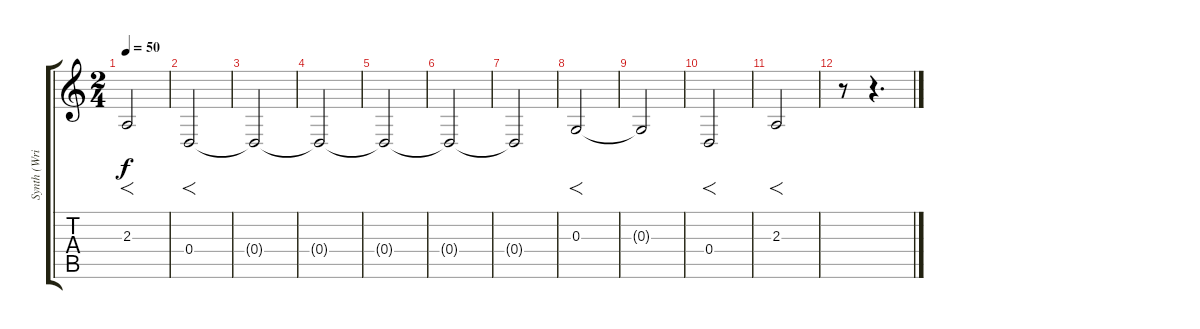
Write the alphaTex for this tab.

\track ("Synth (Wright)" "Synth (Wri") {instrument fx4atmosphere}
\staff {score tabs}
\tuning (E4 B3 G3 D3 A2 E2) {hide}
\ts (2 4)
\tempo 50
\clef g2
\ks c
2.3.2{f dy f} |
0.4.2{f} |
0.4{t}.2 |
0.4{t}.2 |
0.4{t}.2 |
0.4{t}.2 |
0.4{t}.2 |
0.3.2{f} |
0.3{t}.2 |
0.4.2{f} |
2.3.2{f} |
r.8 r.4{d}
